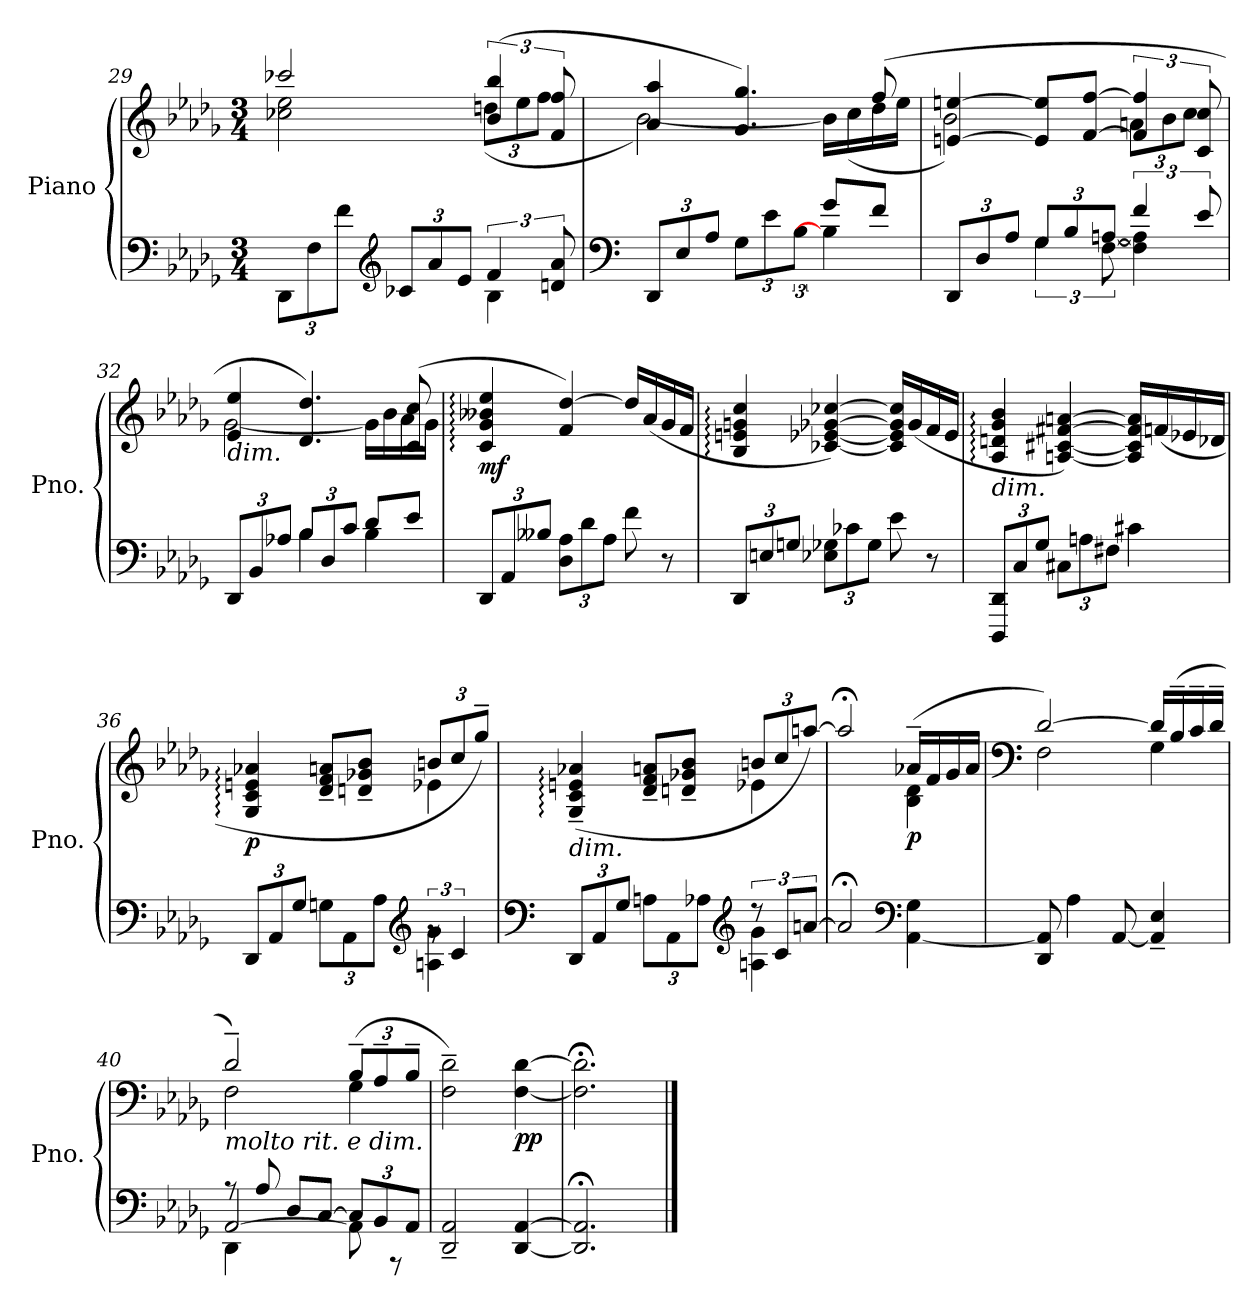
**kern	**kern	**dynam
*part1	*part1	*part1
*staff2	*staff1	*staff1/2
*I"Piano	*	*
*I'Pno.	*	*
*clefF4	*clefG2	*
*k[b-e-a-d-g-]	*k[b-e-a-d-g-]	*
*M3/4	*M3/4	*
*Xbrackettup	*	*
=29	=29	=29
*^	*^	*
12DD-\L	4ryy	2ccc-X/	2cc-X\ 2ee-\	.
12F\	.	.	.	.
12f\J	.	.	.	.
*clefG2	*	*	*	*
12c-X/L	4ryy	.	.	.
12a-/	.	.	.	.
12e-/J	.	.	.	.
*brackettup	*	*	*Xbrackettup	*
6f/	4B-\	(>6b-/ 6bb-/	(<12ddn\L	.
.	.	.	12ee-\	.
12dn/ 12a-/	.	12f/ 12ff/	12ff\J	.
!!LO:PB:g=z	!!
=30	=30	=30	=30	=30
*clefF4	*	*	*	*
*Xbrackettup	*	*	*	*
12DD-/L	4ryy	4a-/ 4aa-/	[2b-\)	.
12E-/	.	.	.	.
12A-/J	.	.	.	.
*	*brackettup	*	*	*
12G-\L	12ryy	4.g-/ 4.gg-/)	.	.
12e-\	12ryy	.	.	.
12B-\J	[12B-\yy	.	.	.
8g-/L	4B-\]	.	16b-\LL]	.
.	.	.	(<16cc\	.
8f/J	.	(>8ff/	16dd-\	.
.	.	.	16ee-\JJ	.
=31	=31	=31	=31	=31
*	*Xbrackettup	*	*	*
4ryy	12DD-/L	[4en/ [4een/	2b-\)	.
.	12D-/	.	.	.
.	12A-/J	.	.	.
*brackettup	*Xbrackettup	*	*	*
6G-\	12G-/L	8e/] 8ee/]L	.	.
.	12B-/	.	.	.
.	.	[8f/ [8ff/J	.	.
[12F\	[12An/J	.	.	.
*brackettup	*	*brackettup	*Xbrackettup	*
6f/	4F\] 4A\]	6f/] 6ff/]	12an\L	.
.	.	.	12b-\	.
12e-/	.	12c/ 12cc/	12cc\J	.
=32	=32	=32	=32	=32
*Xbrackettup	*	*	*	*
!	!	!LO:TX:b:i:t=dim.	!	!
12DD-/L	4ryy	4e-/ 4ee-/	[2g-\	.
12BB-/	.	.	.	.
12A-X/J	.	.	.	.
12B-/L	4B-\	4.d-/ 4.dd-/)	.	.
12D-/	.	.	.	.
12c/J	.	.	.	.
8d-/L	4B-\	.	16g-\LL]	.
.	.	.	16b-\	.
8e-/J	.	(>8c/ 8cc/	16a-\	.
.	.	.	16g-\JJ	.
*v	*v	*	*	*
!!LO:LB:g=z
=33	=33	=33	=33
!	!	!	!LO:DY:b
*	*v	*v	*
12DD-/L	4c/: 4g-/: 4b--X/: 4ee-/:	mf
12AA-/	.	.
12B--X/J	.	.
12D-\ 12A-\L	4f/ [4dd-/)	.
12d-\	.	.
12A-\J	.	.
8f\	16dd-/LL]	.
.	(>16a-/	.
8r	16g-/	.
.	16f/JJ	.
=34	=34	=34
12DD-/L	4B-/: 4en/: 4gn/: 4cc/:	.
12En/	.	.
12Gn/J	.	.
12E-X\ 12G-X\L	[4c-X/ [4e-X/ [4g-X/ [4cc-X/)	.
12c-X\	.	.
12G-\J	.	.
8e-\	16c-/] 16e-/] 16g-/] 16cc-/]LL	.
.	(>16g-/	.
8r	16f/	.
.	16e-/JJ	.
=35	=35	=35
!	!LO:TX:b:i:t=dim.	!
12DDD-/ 12DD-/L	4A-/: 4dn/: 4g-/: 4b-/:	.
12C/	.	.
12G-/J	.	.
12C#X\L	[4An/ [4c#X/ [4f#X/ [4an/)	.
12An\	.	.
12F#X\J	.	.
4c#X\	16A/] 16c#/] 16f#/] 16a/]LL	.
.	(>16fn/	.
.	16e-X/	.
.	16d-X/JJ	.
!!LO:LB:g=z
=36	=36	=36
*^	*^	*
!	!	!	!	!LO:DY:b
12DD-/L	2ryy	4G-/: 4c/: 4en/: 4a-X/:	2ryy	p
12AA-/	.	.	.	.
12G-/J	.	.	.	.
12Gn\L	.	8d-/~ 8f/~ 8an/~L	.	.
12AA-\	.	.	.	.
.	.	8dn/~ 8g-X/~ 8b-/~J	.	.
12A-\J	.	.	.	.
*clefG2	*	*	*	*
*brackettup	*	*	*	*
12rg	4An\ 4g-\	12bn/L	4e-X\	.
6c/	.	12cc/	.	.
.	.	12gg-~/J)	.	.
=37	=37	=37	=37	=37
*clefF4	*	*	*	*
*Xbrackettup	*	*	*	*
!	!	!LO:TX:b:i:t=dim.	!	!
12DD-/L	2ryy	(>4G-/:~ 4c/:~ 4en/:~ 4a-X/:~	2ryy	.
12AA-/	.	.	.	.
12G-/J	.	.	.	.
12An\L	.	8d-/~ 8f/~ 8an/~L	.	.
12AA-\	.	.	.	.
.	.	8dn/~ 8g-X/~ 8b-/~J	.	.
12A-X\J	.	.	.	.
*clefG2	*	*	*	*
*brackettup	*	*	*	*
12r	4An\ 4g-\	12bn/L	4e-X\	.
12c/L	.	12cc/	.	.
[12an/J	.	[12aan/J)	.	.
*v	*v	*	*	*
=38	=38	=38	=38
2a;</]	2aa;</]	2ryy	.
*clefF4	*	*	*
!	!	!	!LO:DY:b
[4AA-\ 4G-\	(>16a-X~/LL	4B-\ 4d-\	p
.	16f/	.	.
.	16g-/	.	.
.	16a-/JJ	.	.
!!LO:LB:g=z	!!
=39	=39	=39	=39
*	*clefF4	*	*
8DD-/ 8AA-/]	[2d-/)	2F\	.
4A-\	.	.	.
[8AA-/	.	.	.
4AA-/]~ 4E-/~	16d-/LL]	4G-\	.
.	(>16B-~/	.	.
.	16c~/	.	.
.	16d-~/JJ	.	.
=40	=40	=40	=40
*^	*	*	*
*	*^	*	*	*
!	!	!	!LO:TX:b:i:t=molto rit. e dim.	!	!
[2AA-/	4DD-\	8rA	2d-~/)	2F\	.
.	.	8A-/	.	.	.
.	4ryy	8D-/L	.	.	.
.	.	[8C/J	.	.	.
*	*	*Xbrackettup	*	*	*
8AA-\]	4ryy	12C/L]	(>12B-~/L	4G-\	.
.	.	12BB-/	12A-~/	.	.
8rAAA	.	.	.	.	.
.	.	12AA-/J	12B-~/J	.	.
*v	*v	*v	*	*	*
*	*v	*v	*
=41	=41	=41
2DD-/~ 2AA-/~	2F\~ 2d-\~)	.
!	!	!LO:DY:b
[4DD-/ [4AA-/	[4F\ [4d-\	pp
=42	=42	=42
2.DD-/];< 2.AA-/];<	2.F\];< 2.d-\];<	.
==	==	==
*-	*-	*-
